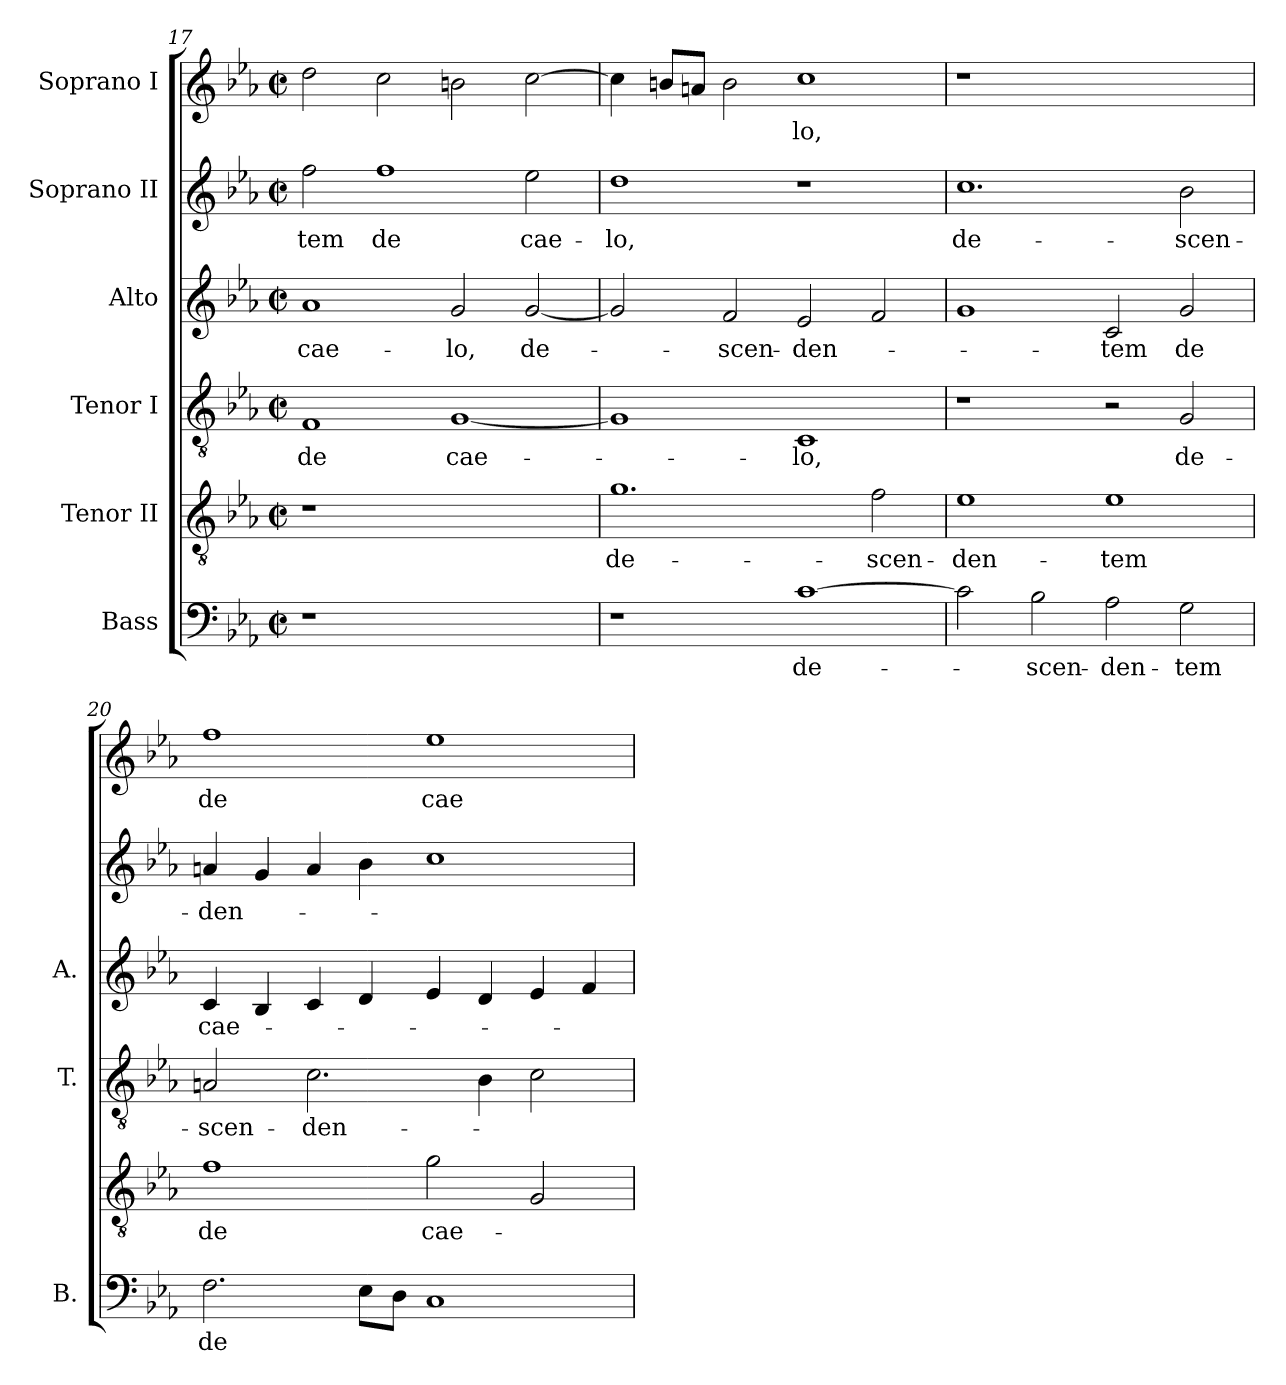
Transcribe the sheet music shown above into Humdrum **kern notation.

**kern	**text	**kern	**text	**kern	**text	**kern	**text	**kern	**text	**kern	**text
*part6	*part6	*part5	*part5	*part4	*part4	*part3	*part3	*part2	*part2	*part1	*part1
*staff6	*staff6	*staff5	*staff5	*staff4	*staff4	*staff3	*staff3	*staff2	*staff2	*staff1	*staff1
*I"Bass	*	*I"Tenor II	*	*I"Tenor I	*	*I"Alto	*	*I"Soprano II	*	*I"Soprano I	*
*I'B.	*	*	*	*I'T.	*	*I'A.	*	*	*	*	*
*clefF4	*	*clefGv2	*	*clefGv2	*	*clefG2	*	*clefG2	*	*clefG2	*
*	*	*ITrd7c12	*	*ITrd7c12	*	*ITrd7c12	*	*	*	*	*
*k[b-e-a-]	*	*k[b-e-a-]	*	*k[b-e-a-]	*	*k[b-e-a-]	*	*k[b-e-a-]	*	*k[b-e-a-]	*
*E-:	*	*E-:	*	*E-:	*	*E-:	*	*E-:	*	*E-:	*
*M2/2	*	*M2/2	*	*M2/2	*	*M2/2	*	*M2/2	*	*M2/2	*
*met(c|)	*	*met(c|)	*	*met(c|)	*	*met(c|)	*	*met(c|)	*	*met(c|)	*
=17	=17	=17	=17	=17	=17	=17	=17	=17	=17	=17	=17
!LO:N:vis=1	!	!LO:N:vis=1	!	!	!	!	!	!	!	!	!
!	!	!	!	!	!LO:LY:b:color=#000000	!	!	!	!	!	!
!	!	!	!	!	!	!	!LO:LY:b:color=#000000	!	!	!	!
!	!	!	!	!	!	!	!	!	!LO:LY:b:color=#000000	!	!
1r	.	1r	.	1FFi	de	1A-i	cae-	2ffi\	-tem	2ddi\	.
!	!	!	!	!	!	!	!	!	!LO:LY:b:color=#000000	!	!
.	.	.	.	.	.	.	.	1ffi	de	2cci\	.
!	!	!	!	!	!LO:LY:b:color=#000000	!	!	!	!	!	!
!	!	!	!	!	!	!	!LO:LY:b:color=#000000	!	!	!	!
1ryy	.	1ryy	.	[<1GGi	cae-	2Gi/	-lo,	.	.	2bni\	.
!	!	!	!	!	!	!	!LO:LY:b:color=#000000	!	!	!	!
!	!	!	!	!	!	!	!	!	!LO:LY:b:color=#000000	!	!
.	.	.	.	.	.	[<2Gi/	de-	2ee-i\	cae-	[>2cci\	.
!!LO:PB:g=z
=18	=18	=18	=18	=18	=18	=18	=18	=18	=18	=18	=18
!	!	!	!LO:LY:b:color=#000000	!	!	!	!	!	!	!	!
!	!	!	!	!	!	!	!	!	!LO:LY:b:color=#000000	!	!
1r	.	1.Gi	de-	1GGi]	.	2Gi/]	.	1ddi	-lo,	4cci\]	.
.	.	.	.	.	.	.	.	.	.	8bni/L	.
.	.	.	.	.	.	.	.	.	.	8ani/J	.
!	!	!	!	!	!	!	!LO:LY:b:color=#000000	!	!	!	!
.	.	.	.	.	.	2Fi/	-scen-	.	.	2bi\	.
!	!LO:LY:b:color=#000000	!	!	!	!	!	!	!	!	!	!
!	!	!	!	!	!LO:LY:b:color=#000000	!	!	!	!	!	!
!	!	!	!	!	!	!	!LO:LY:b:color=#000000	!	!	!	!
!	!	!	!	!	!	!	!	!	!	!	!LO:LY:b:color=#000000
[>1ci	de-	.	.	1CCi	-lo,	2E-i/	-den-	1r	.	1cci	-lo,
!	!	!	!LO:LY:b:color=#000000	!	!	!	!	!	!	!	!
.	.	2Fi\	-scen-	.	.	2Fi/	.	.	.	.	.
=19	=19	=19	=19	=19	=19	=19	=19	=19	=19	=19	=19
!	!	!	!LO:LY:b:color=#000000	!	!	!	!	!	!	!	!
!	!	!	!	!	!	!	!	!	!LO:LY:b:color=#000000	!LO:N:vis=1	!
2ci\]	.	1E-i	-den-	1r	.	1Gi	.	1.cci	de-	1r	.
!	!LO:LY:b:color=#000000	!	!	!	!	!	!	!	!	!	!
2B-i\	-scen-	.	.	.	.	.	.	.	.	.	.
!	!LO:LY:b:color=#000000	!	!	!	!	!	!	!	!	!	!
!	!	!	!LO:LY:b:color=#000000	!	!	!	!	!	!	!	!
!	!	!	!	!	!	!	!LO:LY:b:color=#000000	!	!	!	!
2A-i\	-den-	1E-i	-tem	2r	.	2Ci/	-tem	.	.	1ryy	.
!	!LO:LY:b:color=#000000	!	!	!	!	!	!	!	!	!	!
!	!	!	!	!	!LO:LY:b:color=#000000	!	!	!	!	!	!
!	!	!	!	!	!	!	!LO:LY:b:color=#000000	!	!	!	!
!	!	!	!	!	!	!	!	!	!LO:LY:b:color=#000000	!	!
2Gi\	-tem	.	.	2GGi/	de-	2Gi/	de	2b-i\	-scen-	.	.
=20	=20	=20	=20	=20	=20	=20	=20	=20	=20	=20	=20
!	!LO:LY:b:color=#000000	!	!	!	!	!	!	!	!	!	!
!	!	!	!LO:LY:b:color=#000000	!	!	!	!	!	!	!	!
!	!	!	!	!	!LO:LY:b:color=#000000	!	!	!	!	!	!
!	!	!	!	!	!	!	!LO:LY:b:color=#000000	!	!	!	!
!	!	!	!	!	!	!	!	!	!LO:LY:b:color=#000000	!	!
!	!	!	!	!	!	!	!	!	!	!	!LO:LY:b:color=#000000
2.Fi\	de	1Fi	de	2AAni/	-scen-	4Ci/	cae-	4ani/	-den-	1ffi	de
.	.	.	.	.	.	4BB-i/	.	4gi/	.	.	.
!	!	!	!	!	!LO:LY:b:color=#000000	!	!	!	!	!	!
.	.	.	.	2.Ci\	-den-	4Ci/	.	4ai/	.	.	.
8E-i\L	.	.	.	.	.	4Di/	.	4b-i\	.	.	.
8Di\J	.	.	.	.	.	.	.	.	.	.	.
!	!	!	!LO:LY:b:color=#000000	!	!	!	!	!	!	!	!
!	!	!	!	!	!	!	!	!	!	!	!LO:LY:b:color=#000000
1Ci	.	2Gi\	cae-	.	.	4E-i/	.	1cci	.	1ee-i	cae-
.	.	.	.	4BB-i\	.	4Di/	.	.	.	.	.
.	.	2GGi/	.	2Ci\	.	4E-i/	.	.	.	.	.
.	.	.	.	.	.	4Fi/	.	.	.	.	.
=	=	=	=	=	=	=	=	=	=	=	=
*-	*-	*-	*-	*-	*-	*-	*-	*-	*-	*-	*-
